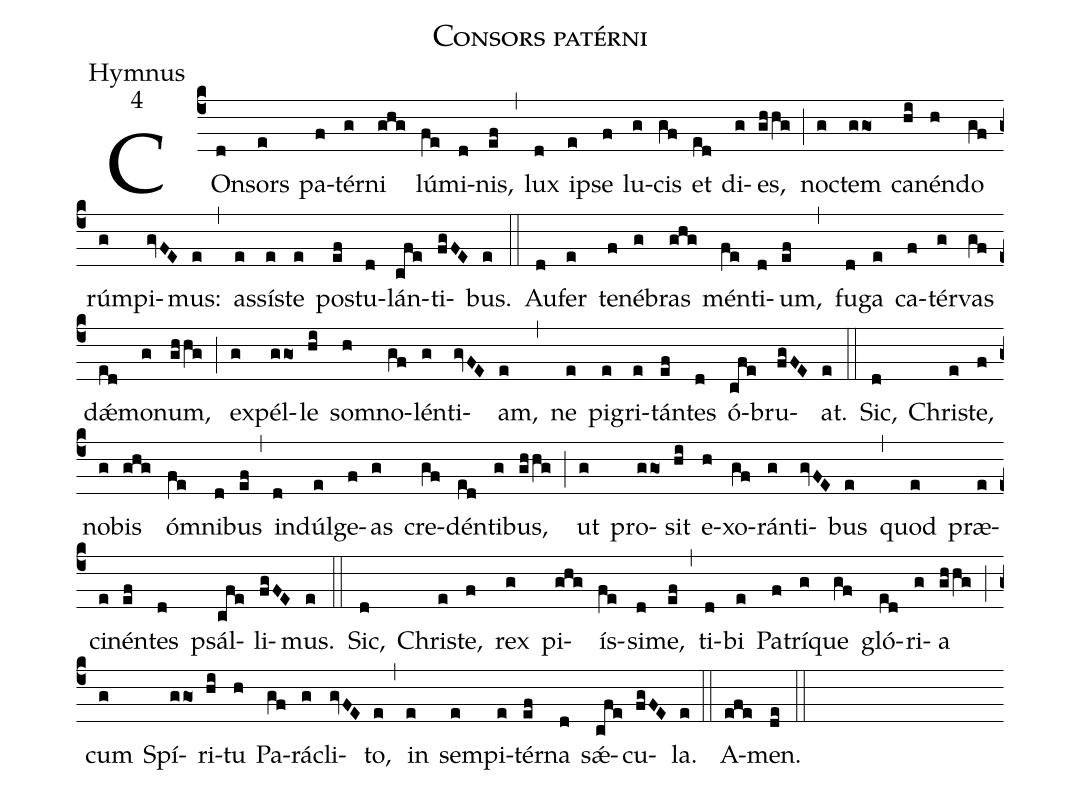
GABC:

name:Consors patérni;
office-part:Hymnus;
mode:4;
%%
(c4)
COn(d)sors(e) pa(f)tér(g)ni(ghg) lú(fe)mi(d)nis,(ef) (,)
lux(d) i(e)pse(f) lu(g)cis(gf) et(ed) di(g)es,(ghhg) (;)
no(g)ctem(ggo) ca(hi)nén(h)do(gf) rúm(g)pi(gvFE)mus:(e) (,)
as(e)sí(e)ste(e) po(ef)stu(d)lán(cfe)ti(fgFE)bus.(e) (::)

Au(d)fer(e) te(f)né(g)bras(ghg) mén(fe)ti(d)um,(ef) (,)
fu(d)ga(e) ca(f)tér(g)vas(gf) dǽ(ed)mo(g)num,(ghhg) (;)
ex(g)pél(ggo)le(hi) som(h)no(gf)lén(g)ti(gvFE)am,(e) (,)
ne(e) pi(e)gri(e)tán(ef)tes(d) ó(cfe)bru(fgFE)at.(e) (::)

Sic,(d) Chri(e)ste,(f) no(g)bis(ghg) óm(fe)ni(d)bus(ef) (,)
in(d)dúl(e)ge(f)as(g) cre(gf)dén(ed)ti(g)bus,(ghhg) (;)
ut(g) pro(ggo)sit(hi) e(h)xo(gf)rán(g)ti(gvFE)bus(e) (,)
quod(e) præ(e)ci(e)nén(ef)tes(d) psál(cfe)li(fgFE)mus.(e) (::)

Sic,(d) Chri(e)ste,(f) rex(g) pi(ghg)ís(fe)si(d)me,(ef) (,)
ti(d)bi(e) Pa(f)trí(g)que(gf) gló(ed)ri(g)a(ghhg) (;)
cum(g) Spí(ggo)ri(hi)tu(h) Pa(gf)rá(g)cli(gvFE)to,(e) (,)
in(e) sem(e)pi(e)tér(ef)na(d) sǽ(cfe)cu(fgFE)la.(e) (::)

A(efe)men.(de) (::)
